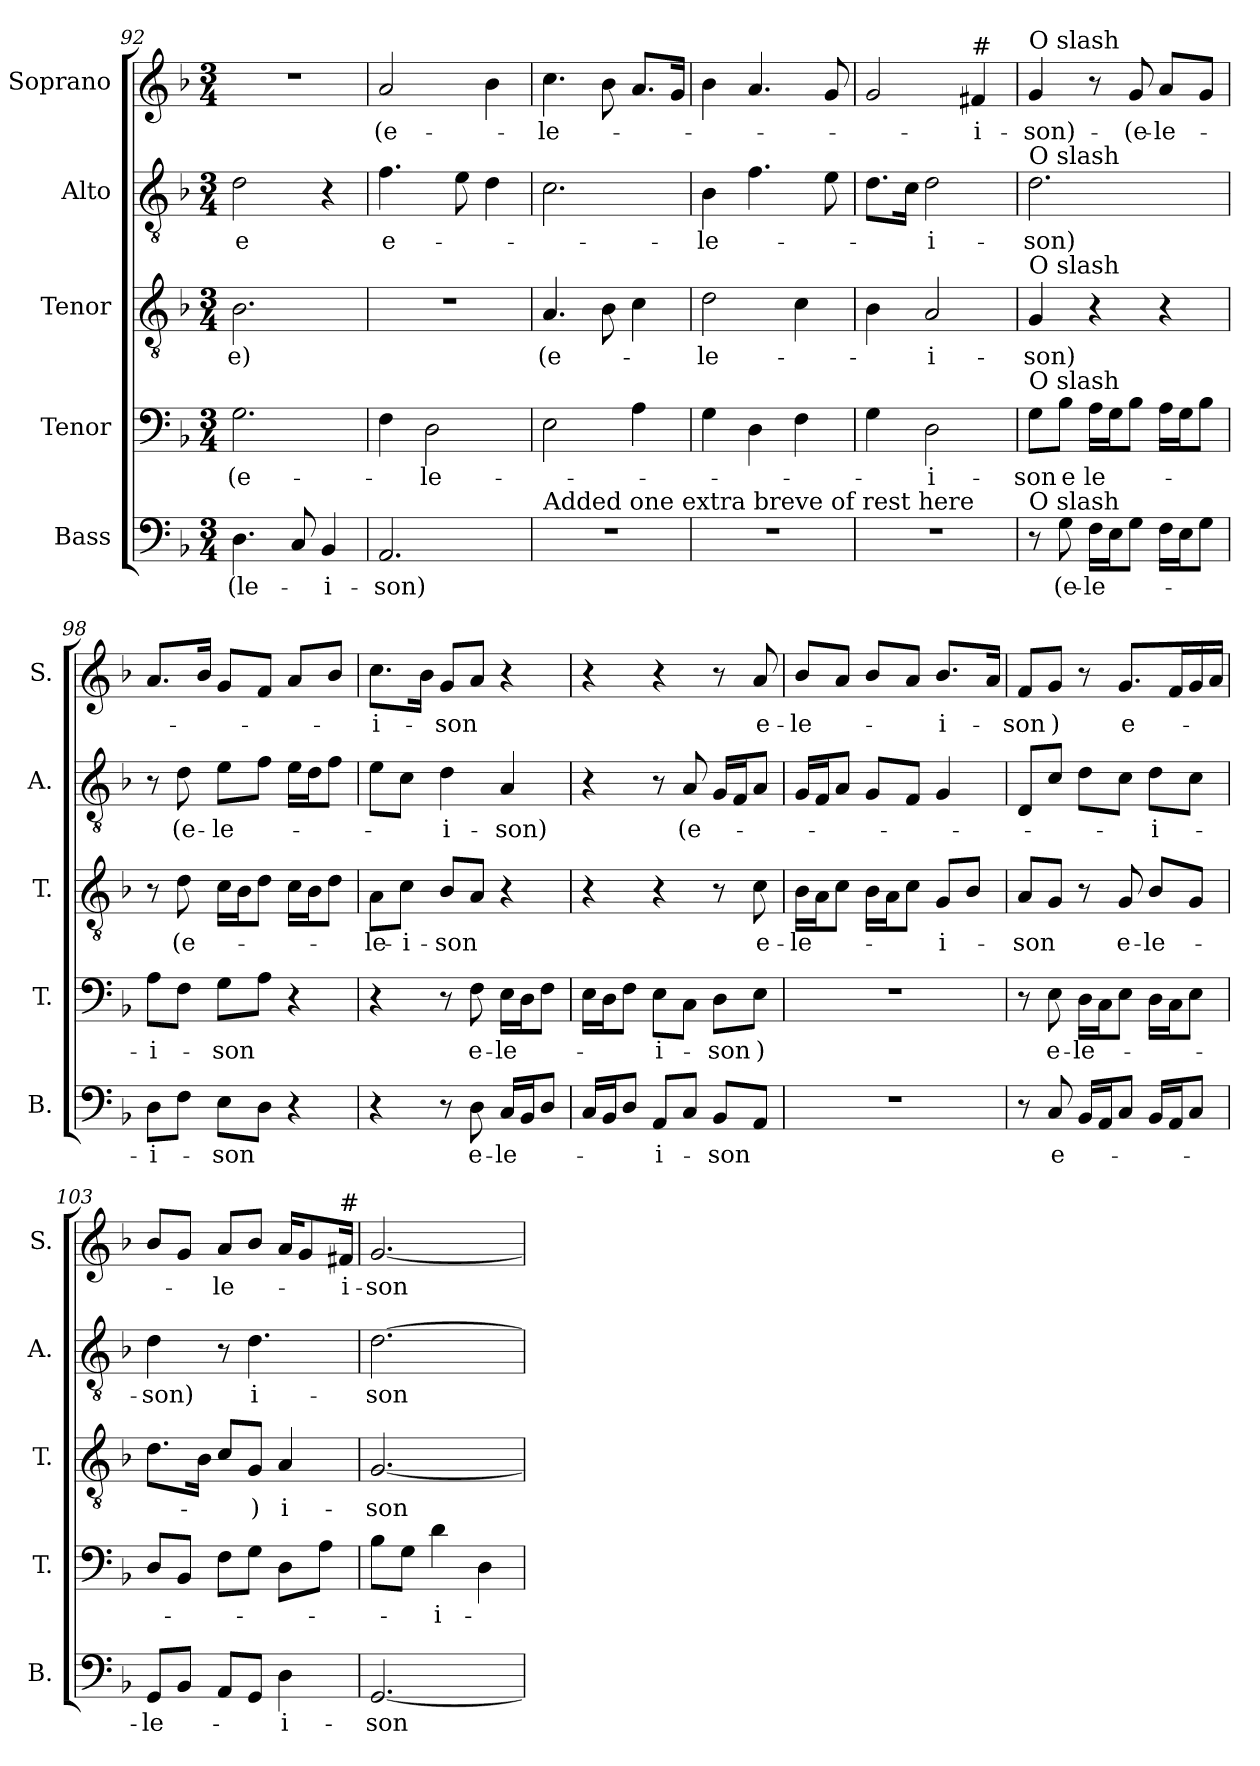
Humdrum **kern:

**kern	**text	**kern	**text	**kern	**text	**kern	**text	**kern	**text
*part5	*part5	*part4	*part4	*part3	*part3	*part2	*part2	*part1	*part1
*staff5	*staff5	*staff4	*staff4	*staff3	*staff3	*staff2	*staff2	*staff1	*staff1
*I"Bass	*	*I"Tenor	*	*I"Tenor	*	*I"Alto	*	*I"Soprano	*
*I'B.	*	*I'T.	*	*I'T.	*	*I'A.	*	*I'S.	*
*clefF4	*	*clefF4	*	*clefGv2	*	*clefGv2	*	*clefG2	*
*k[b-]	*	*k[b-]	*	*k[b-]	*	*k[b-]	*	*k[b-]	*
*M3/4	*	*M3/4	*	*M3/4	*	*M3/4	*	*M3/4	*
=92	=92	=92	=92	=92	=92	=92	=92	=92	=92
!	!LO:LY:b	!	!LO:LY:b	!	!LO:LY:b	!	!LO:LY:b	!	!
4.D\	(le-	2.G\	(e-	2.B-\	-e)	2d\	-e	2.r	.
8C/	.	.	.	.	.	.	.	.	.
!	!LO:LY:b	!	!	!	!	!	!	!	!
4BB-/	-i-	.	.	.	.	4r	.	.	.
=93	=93	=93	=93	=93	=93	=93	=93	=93	=93
!	!LO:LY:b	!	!	!	!	!	!LO:LY:b	!	!LO:LY:b
2.AA/	-son)	4F\	.	2.r	.	4.f\	e-	2a/	(e-
!	!	!	!LO:LY:b	!	!	!	!	!	!
.	.	2D\	-le-	.	.	.	.	.	.
.	.	.	.	.	.	8e\	.	.	.
.	.	.	.	.	.	4d\	.	4b-\	.
=94	=94	=94	=94	=94	=94	=94	=94	=94	=94
!LO:TX:a:t=Added one extra breve of rest here	!	!	!	!	!	!	!	!	!
!	!	!	!	!	!LO:LY:b	!	!	!	!LO:LY:b
2.r	.	2E\	.	4.A/	(e-	2.c\	.	4.cc\	-le-
.	.	.	.	8B-\	.	.	.	8b-\	.
.	.	4A\	.	4c\	.	.	.	8.a/L	.
.	.	.	.	.	.	.	.	16g/Jk	.
=95	=95	=95	=95	=95	=95	=95	=95	=95	=95
!	!	!	!	!	!LO:LY:b	!	!LO:LY:b	!	!
2.r	.	4G\	.	2d\	-le-	4B-\	-le-	4b-\	.
.	.	4D\	.	.	.	4.f\	.	4.a/	.
.	.	4F\	.	4c\	.	.	.	.	.
.	.	.	.	.	.	8e\	.	8g/	.
!!LO:LB:g=z
=96	=96	=96	=96	=96	=96	=96	=96	=96	=96
2.r	.	4G\	.	4B-\	.	8.d\L	.	2g/	.
.	.	.	.	.	.	16c\Jk	.	.	.
!	!	!	!LO:LY:b	!	!LO:LY:b	!	!LO:LY:b	!	!
.	.	2D\	i-	2A/	-i-	2d\	-i-	.	.
!	!	!	!	!	!	!	!	!LO:TX:a:t=#	!
!	!	!	!	!	!	!	!	!	!LO:LY:b
.	.	.	.	.	.	.	.	4f#X/	-i-
=97	=97	=97	=97	=97	=97	=97	=97	=97	=97
!	!	!	!	!	!	!	!	!LO:TX:a:t=O slash	!
!	!	!	!	!	!	!LO:TX:a:t=O slash	!	!	!
!	!	!	!	!LO:TX:a:t=O slash	!	!	!	!	!
!	!	!LO:TX:a:t=O slash	!	!	!	!	!	!	!
!LO:TX:a:t=O slash	!	!	!	!	!	!	!	!	!
!	!	!	!LO:LY:b	!	!LO:LY:b	!	!LO:LY:b	!	!LO:LY:b
8r	.	8G\L	-son	4G/	-son)	2.d\	-son)	4g/	-son)-
!	!LO:LY:b	!	!LO:LY:b	!	!	!	!	!	!
8G\	(e-	8B-\J	e	.	.	.	.	.	.
!	!LO:LY:b	!	!LO:LY:b	!	!	!	!	!	!
16F\LL	-le-	16A\LL	le-	4r	.	.	.	8r	.
16E\J	.	16G\J	.	.	.	.	.	.	.
!	!	!	!	!	!	!	!	!	!LO:LY:b
8G\J	.	8B-\J	.	.	.	.	.	8g/	(e-
!	!	!	!	!	!	!	!	!	!LO:LY:b
16F\LL	.	16A\LL	.	4r	.	.	.	8a/L	-le-
16E\J	.	16G\J	.	.	.	.	.	.	.
8G\J	.	8B-\J	.	.	.	.	.	8g/J	.
=98	=98	=98	=98	=98	=98	=98	=98	=98	=98
!	!LO:LY:b	!	!LO:LY:b	!	!	!	!	!	!
8D\L	i-	8A\L	-i-	8r	.	8r	.	8.a/L	.
!	!	!	!	!	!LO:LY:b	!	!LO:LY:b	!	!
8F\J	.	8F\J	.	8d\	(e-	8d\	(e-	.	.
.	.	.	.	.	.	.	.	16b-/Jk	.
!	!LO:LY:b	!	!LO:LY:b	!	!	!	!LO:LY:b	!	!
8E\L	-son	8G\L	-son	16c\LL	.	8e\L	-le-	8g/L	.
.	.	.	.	16B-\J	.	.	.	.	.
8D\J	.	8A\J	.	8d\J	.	8f\J	.	8f/J	.
4r	.	4r	.	16c\LL	.	16e\LL	.	8a/L	.
.	.	.	.	16B-\J	.	16d\J	.	.	.
.	.	.	.	8d\J	.	8f\J	.	8b-/J	.
=99	=99	=99	=99	=99	=99	=99	=99	=99	=99
!	!	!	!	!	!LO:LY:b	!	!	!	!LO:LY:b
4r	.	4r	.	8A\L	-le-	8e\L	.	8.cc\L	i-
!	!	!	!	!	!LO:LY:b	!	!	!	!
.	.	.	.	8c\J	i-	8c\J	.	.	.
.	.	.	.	.	.	.	.	16b-\Jk	.
!	!	!	!	!	!LO:LY:b	!	!LO:LY:b	!	!LO:LY:b
8r	.	8r	.	8B-/L	-son	4d\	-i-	8g/L	-son
!	!LO:LY:b	!	!LO:LY:b	!	!	!	!	!	!
8D\	e-	8F\	e-	8A/J	.	.	.	8a/J	.
!	!LO:LY:b	!	!LO:LY:b	!	!	!	!LO:LY:b	!	!
16C/LL	-le-	16E\LL	-le-	4r	.	4A/	-son)	4r	.
16BB-/J	.	16D\J	.	.	.	.	.	.	.
8D/J	.	8F\J	.	.	.	.	.	.	.
=100	=100	=100	=100	=100	=100	=100	=100	=100	=100
16C/LL	.	16E\LL	.	4r	.	4r	.	4r	.
16BB-/J	.	16D\J	.	.	.	.	.	.	.
8D/J	.	8F\J	.	.	.	.	.	.	.
!	!LO:LY:b	!	!LO:LY:b	!	!	!	!	!	!
8AA/L	-i-	8E\L	-i-	4r	.	8r	.	4r	.
!	!	!	!	!	!	!	!LO:LY:b	!	!
8C/J	.	8C\J	.	.	.	8A/	(e-	.	.
!	!LO:LY:b	!	!LO:LY:b	!	!	!	!	!	!
8BB-/L	-son	8D\L	-son	8r	.	16G/LL	.	8r	.
.	.	.	.	.	.	16F/J	.	.	.
!	!	!	!LO:LY:b	!	!LO:LY:b	!	!	!	!LO:LY:b
8AA/J	.	8E\J	)	8c\	e-	8A/J	.	8a/	e-
!!LO:PB:g=z
=101	=101	=101	=101	=101	=101	=101	=101	=101	=101
!	!	!	!	!	!LO:LY:b	!	!	!	!LO:LY:b
2.r	.	2.r	.	16B-\LL	-le-	16G/LL	.	8b-/L	-le-
.	.	.	.	16A\J	.	16F/J	.	.	.
.	.	.	.	8c\J	.	8A/J	.	8a/J	.
.	.	.	.	16B-\LL	.	8G/L	.	8b-/L	.
.	.	.	.	16A\J	.	.	.	.	.
.	.	.	.	8c\J	.	8F/J	.	8a/J	.
!	!	!	!	!	!LO:LY:b	!	!	!	!LO:LY:b
.	.	.	.	8G/L	-i-	4G/	.	8.b-/L	i-
.	.	.	.	8B-/J	.	.	.	.	.
.	.	.	.	.	.	.	.	16a/Jk	.
=102	=102	=102	=102	=102	=102	=102	=102	=102	=102
!	!	!	!	!	!LO:LY:b	!	!	!	!LO:LY:b
8r	.	8r	.	8A/L	-son	8D/L	.	8f/L	-son
!	!LO:LY:b	!	!LO:LY:b	!	!	!	!	!	!LO:LY:b
8C/	e-	8E\	e-	8G/J	.	8c/J	.	8g/J	)
!	!	!	!LO:LY:b	!	!	!	!	!	!
16BB-/LL	.	16D\LL	-le-	8r	.	8d\L	.	8r	.
16AA/J	.	16C\J	.	.	.	.	.	.	.
!	!	!	!	!	!LO:LY:b	!	!	!	!LO:LY:b
8C/J	.	8E\J	.	8G/	e-	8c\J	.	8.g/L	e-
!	!	!	!	!	!LO:LY:b	!	!LO:LY:b	!	!
16BB-/LL	.	16D\LL	.	8B-/L	-le-	8d\L	i-	.	.
16AA/J	.	16C\J	.	.	.	.	.	16f/L	.
8C/J	.	8E\J	.	8G/J	.	8c\J	.	16g/	.
.	.	.	.	.	.	.	.	16a/JJ	.
=103	=103	=103	=103	=103	=103	=103	=103	=103	=103
!	!LO:LY:b	!	!	!	!	!	!LO:LY:b	!	!
8GG/L	-le-	8D/L	.	8.d\L	.	4d\	-son)	8b-/L	.
8BB-/J	.	8BB-/J	.	.	.	.	.	8g/J	.
.	.	.	.	16B-\Jk	.	.	.	.	.
!	!	!	!	!	!	!	!	!	!LO:LY:b
8AA/L	.	8F\L	.	8c/L	.	8r	.	8a/L	le-
!	!	!	!	!	!LO:LY:b	!	!LO:LY:b	!	!
8GG/J	.	8G\J	.	8G/J	-)	4.d\	i-	8b-/J	.
!	!LO:LY:b	!	!	!	!LO:LY:b	!	!	!	!
4D\	-i-	8D\L	.	4A/	i-	.	.	16a/KL	.
.	.	.	.	.	.	.	.	8g/	.
.	.	8A\J	.	.	.	.	.	.	.
!	!	!	!	!	!	!	!	!LO:TX:a:t=#	!
!	!	!	!	!	!	!	!	!	!LO:LY:b
.	.	.	.	.	.	.	.	16f#X/Jk	-i-
=104	=104	=104	=104	=104	=104	=104	=104	=104	=104
!	!LO:LY:b	!	!	!	!LO:LY:b	!	!LO:LY:b	!	!LO:LY:b
[2.GG/	-son	8B-\L	.	[2.G/	-son	[2.d\	-son	[2.g/	-son
.	.	8G\J	.	.	.	.	.	.	.
!	!	!	!LO:LY:b	!	!	!	!	!	!
.	.	4d\	i-	.	.	.	.	.	.
.	.	4D\	.	.	.	.	.	.	.
=	=	=	=	=	=	=	=	=	=
*-	*-	*-	*-	*-	*-	*-	*-	*-	*-
